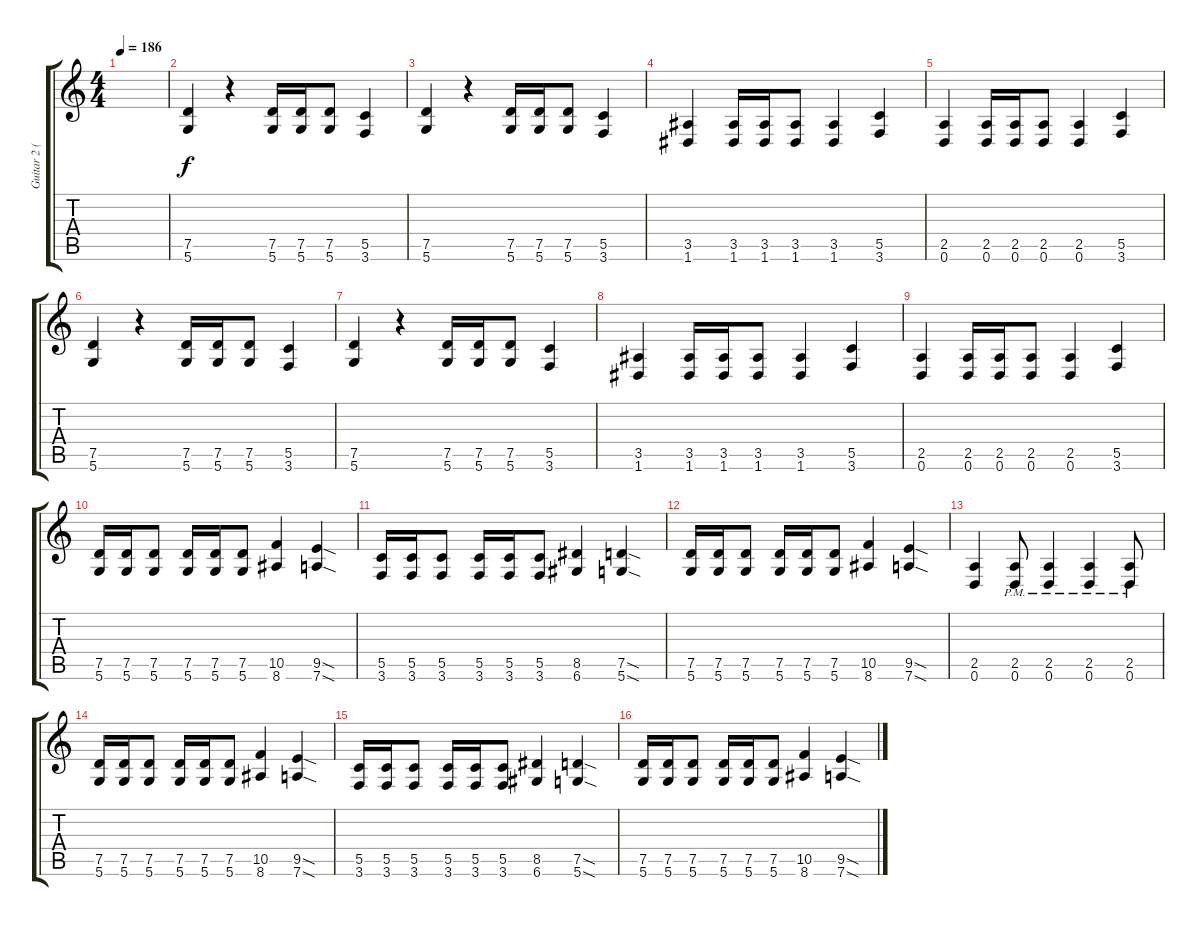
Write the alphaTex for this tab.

\track ("Guitar 2 (Holmes)" "Guitar 2 (") {instrument distortionguitar}
\staff {score tabs}
\tuning (D4 A3 F3 C3 G2 D2) {hide}
\ts (4 4)
\tempo 186
\clef g2
\ks c
|
(7.5 5.6).4 r.4 (7.5 5.6).16 (7.5 5.6).16 (7.5 5.6).8 (5.5 3.6).4 |
(7.5 5.6).4 r.4 (7.5 5.6).16 (7.5 5.6).16 (7.5 5.6).8 (5.5 3.6).4 |
(3.5 1.6).4 (3.5 1.6).16 (3.5 1.6).16 (3.5 1.6).8 (3.5 1.6).4 (5.5 3.6).4 |
(2.5 0.6).4 (2.5 0.6).16 (2.5 0.6).16 (2.5 0.6).8 (2.5 0.6).4 (5.5 3.6).4 |
(7.5 5.6).4 r.4 (7.5 5.6).16 (7.5 5.6).16 (7.5 5.6).8 (5.5 3.6).4 |
(7.5 5.6).4 r.4 (7.5 5.6).16 (7.5 5.6).16 (7.5 5.6).8 (5.5 3.6).4 |
(3.5 1.6).4 (3.5 1.6).16 (3.5 1.6).16 (3.5 1.6).8 (3.5 1.6).4 (5.5 3.6).4 |
(2.5 0.6).4 (2.5 0.6).16 (2.5 0.6).16 (2.5 0.6).8 (2.5 0.6).4 (5.5 3.6).4 |
(7.5 5.6).16 (7.5 5.6).16 (7.5 5.6).8 (7.5 5.6).16 (7.5 5.6).16 (7.5 5.6).8 (10.5 8.6).4 (9.5{sod} 7.6{sod}).4 |
(5.5 3.6).16 (5.5 3.6).16 (5.5 3.6).8 (5.5 3.6).16 (5.5 3.6).16 (5.5 3.6).8 (8.5 6.6).4 (7.5{sod} 5.6{sod}).4 |
(7.5 5.6).16 (7.5 5.6).16 (7.5 5.6).8 (7.5 5.6).16 (7.5 5.6).16 (7.5 5.6).8 (10.5 8.6).4 (9.5{sod} 7.6{sod}).4 |
(2.5 0.6).4 (2.5{pm} 0.6{pm}).8 (2.5{pm} 0.6{pm}).4 (2.5{pm} 0.6{pm}).4 (2.5{pm} 0.6{pm}).8 |
(7.5 5.6).16 (7.5 5.6).16 (7.5 5.6).8 (7.5 5.6).16 (7.5 5.6).16 (7.5 5.6).8 (10.5 8.6).4 (9.5{sod} 7.6{sod}).4 |
(5.5 3.6).16 (5.5 3.6).16 (5.5 3.6).8 (5.5 3.6).16 (5.5 3.6).16 (5.5 3.6).8 (8.5 6.6).4 (7.5{sod} 5.6{sod}).4 |
(7.5 5.6).16 (7.5 5.6).16 (7.5 5.6).8 (7.5 5.6).16 (7.5 5.6).16 (7.5 5.6).8 (10.5 8.6).4 (9.5{sod} 7.6{sod}).4
